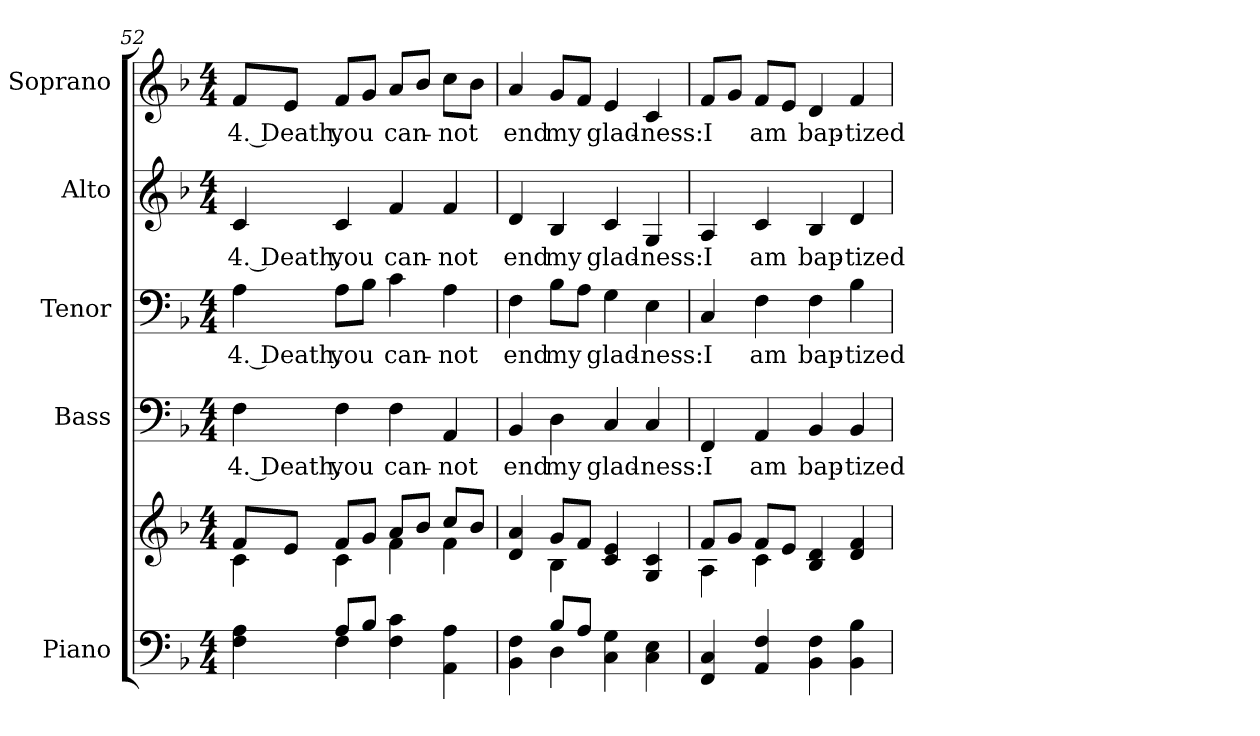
**kern	**kern	**kern	**text	**kern	**text	**kern	**text	**kern	**text
*part5	*part5	*part4	*part4	*part3	*part3	*part2	*part2	*part1	*part1
*staff6	*staff5	*staff4	*staff4	*staff3	*staff3	*staff2	*staff2	*staff1	*staff1
*I"Piano	*	*I"Bass	*	*I"Tenor	*	*I"Alto	*	*I"Soprano	*
*I'Pno.	*	*I'B.	*	*I'T.	*	*I'A.	*	*I'S.	*
*clefF4	*clefG2	*clefF4	*	*clefF4	*	*clefG2	*	*clefG2	*
*k[b-]	*k[b-]	*k[b-]	*	*k[b-]	*	*k[b-]	*	*k[b-]	*
*F:	*F:	*F:	*	*F:	*	*F:	*	*F:	*
*M4/4	*M4/4	*M4/4	*	*M4/4	*	*M4/4	*	*M4/4	*
=52	=52	=52	=52	=52	=52	=52	=52	=52	=52
*^	*^	*	*	*	*	*	*	*	*
!	!	!	!	!	!LO:LY:b:color=#000000	!	!	!	!	!	!
!	!	!	!	!	!	!	!LO:LY:b:color=#000000	!	!	!	!
!	!	!	!	!	!	!	!	!	!LO:LY:b:color=#000000	!	!
!	!	!	!	!	!	!	!	!	!	!	!LO:LY:b:color=#000000
4Fi\ 4Ai	4ryy	8fi/L	4ci\	4Fi\	4. Death,	4Ai\	4. Death,	4ci/	4. Death,	8fi/L	4. Death,
.	.	8ei/J	.	.	.	.	.	.	.	8ei/J	.
!	!	!	!	!	!LO:LY:b:color=#000000	!	!	!	!	!	!
!	!	!	!	!	!	!	!LO:LY:b:color=#000000	!	!	!	!
!	!	!	!	!	!	!	!	!	!LO:LY:b:color=#000000	!	!
!	!	!	!	!	!	!	!	!	!	!	!LO:LY:b:color=#000000
8Ai/L	4Fi\	8fi/L	4ci\	4Fi\	you	8Ai\L	you	4ci/	you	8fi/L	you
8B-i/J	.	8gi/J	.	.	.	8B-i\J	.	.	.	8gi/J	.
!	!	!	!	!	!LO:LY:b:color=#000000	!	!	!	!	!	!
!	!	!	!	!	!	!	!LO:LY:b:color=#000000	!	!	!	!
!	!	!	!	!	!	!	!	!	!LO:LY:b:color=#000000	!	!
!	!	!	!	!	!	!	!	!	!	!	!LO:LY:b:color=#000000
4Fi\ 4ci	2ryy	8ai/L	4fi\	4Fi\	can-	4ci\	can-	4fi/	can-	8ai/L	can-
.	.	8b-i/J	.	.	.	.	.	.	.	8b-i/J	.
!	!	!	!	!	!LO:LY:b:color=#000000	!	!	!	!	!	!
!	!	!	!	!	!	!	!LO:LY:b:color=#000000	!	!	!	!
!	!	!	!	!	!	!	!	!	!LO:LY:b:color=#000000	!	!
!	!	!	!	!	!	!	!	!	!	!	!LO:LY:b:color=#000000
4AAi\ 4Ai	.	8cci/L	4fi\	4AAi/	-not	4Ai\	-not	4fi/	-not	8cci\L	-not
.	.	8b-i/J	.	.	.	.	.	.	.	8b-i\J	.
!!LO:PB:g=z
=53	=53	=53	=53	=53	=53	=53	=53	=53	=53	=53	=53
!	!	!	!	!	!LO:LY:b:color=#000000	!	!	!	!	!	!
!	!	!	!	!	!	!	!LO:LY:b:color=#000000	!	!	!	!
!	!	!	!	!	!	!	!	!	!LO:LY:b:color=#000000	!	!
!	!	!	!	!	!	!	!	!	!	!	!LO:LY:b:color=#000000
4BB-i\ 4Fi	4ryy	4di/ 4ai	4ryy	4BB-i/	end	4Fi\	end	4di/	end	4ai/	end
!	!	!	!	!	!LO:LY:b:color=#000000	!	!	!	!	!	!
!	!	!	!	!	!	!	!LO:LY:b:color=#000000	!	!	!	!
!	!	!	!	!	!	!	!	!	!LO:LY:b:color=#000000	!	!
!	!	!	!	!	!	!	!	!	!	!	!LO:LY:b:color=#000000
8B-i/L	4Di\	8gi/L	4B-i\	4Di\	my	8B-i\L	my	4B-i/	my	8gi/L	my
8Ai/J	.	8fi/J	.	.	.	8Ai\J	.	.	.	8fi/J	.
!	!	!	!	!	!LO:LY:b:color=#000000	!	!	!	!	!	!
!	!	!	!	!	!	!	!LO:LY:b:color=#000000	!	!	!	!
!	!	!	!	!	!	!	!	!	!LO:LY:b:color=#000000	!	!
!	!	!	!	!	!	!	!	!	!	!	!LO:LY:b:color=#000000
4Ci\ 4Gi	2ryy	4ci/ 4ei	2ryy	4Ci/	glad-	4Gi\	glad-	4ci/	glad-	4ei/	glad-
!	!	!	!	!	!LO:LY:b:color=#000000	!	!	!	!	!	!
!	!	!	!	!	!	!	!LO:LY:b:color=#000000	!	!	!	!
!	!	!	!	!	!	!	!	!	!LO:LY:b:color=#000000	!	!
!	!	!	!	!	!	!	!	!	!	!	!LO:LY:b:color=#000000
4Ci\ 4Ei	.	4Gi/ 4ci	.	4Ci/	-ness:	4Ei\	-ness:	4Gi/	-ness:	4ci/	-ness:
*v	*v	*	*	*	*	*	*	*	*	*	*
=54	=54	=54	=54	=54	=54	=54	=54	=54	=54	=54
!	!	!	!	!LO:LY:b:color=#000000	!	!	!	!	!	!
!	!	!	!	!	!	!LO:LY:b:color=#000000	!	!	!	!
!	!	!	!	!	!	!	!	!LO:LY:b:color=#000000	!	!
!	!	!	!	!	!	!	!	!	!	!LO:LY:b:color=#000000
4FFi/ 4Ci	8fi/L	4Ai\	4FFi/	I	4Ci/	I	4Ai/	I	8fi/L	I
.	8gi/J	.	.	.	.	.	.	.	8gi/J	.
!	!	!	!	!LO:LY:b:color=#000000	!	!	!	!	!	!
!	!	!	!	!	!	!LO:LY:b:color=#000000	!	!	!	!
!	!	!	!	!	!	!	!	!LO:LY:b:color=#000000	!	!
!	!	!	!	!	!	!	!	!	!	!LO:LY:b:color=#000000
4AAi/ 4Fi	8fi/L	4ci\	4AAi/	am	4Fi\	am	4ci/	am	8fi/L	am
.	8ei/J	.	.	.	.	.	.	.	8ei/J	.
!	!	!	!	!LO:LY:b:color=#000000	!	!	!	!	!	!
!	!	!	!	!	!	!LO:LY:b:color=#000000	!	!	!	!
!	!	!	!	!	!	!	!	!LO:LY:b:color=#000000	!	!
!	!	!	!	!	!	!	!	!	!	!LO:LY:b:color=#000000
4BB-i\ 4Fi	4B-i/ 4di	2ryy	4BB-i/	bap-	4Fi\	bap-	4B-i/	bap-	4di/	bap-
!	!	!	!	!LO:LY:b:color=#000000	!	!	!	!	!	!
!	!	!	!	!	!	!LO:LY:b:color=#000000	!	!	!	!
!	!	!	!	!	!	!	!	!LO:LY:b:color=#000000	!	!
!	!	!	!	!	!	!	!	!	!	!LO:LY:b:color=#000000
4BB-i\ 4B-i	4di/ 4fi	.	4BB-i/	-tized	4B-i\	-tized	4di/	-tized	4fi/	-tized
*	*v	*v	*	*	*	*	*	*	*	*
=	=	=	=	=	=	=	=	=	=
*-	*-	*-	*-	*-	*-	*-	*-	*-	*-
